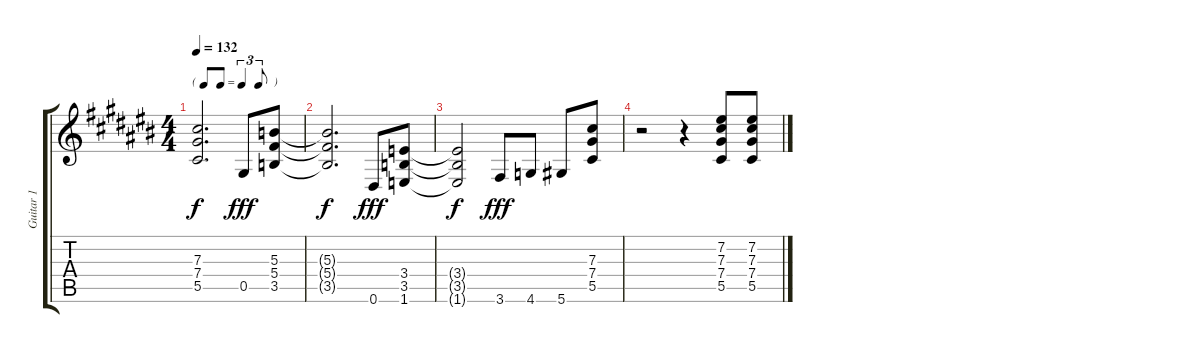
\track ("Guitar 1" "Guitar 1") {instrument electricguitarclean}
\staff {score tabs}
\tuning (Eb4 Bb3 Gb3 Db3 Ab2 Eb2) {hide}
\ts (4 4)
\tf triplet8th
\tempo 132
\clef g2
\ks c#
(7.3{t} 7.4{t} 5.5{t}).2{d dy f} 0.5.8{dy fff} (5.3 5.4 3.5).8 |
(5.3{t} 5.4{t} 3.5{t}).2{d dy f} 0.6.8{dy fff} (3.4 3.5 1.6).8 |
(3.4{t} 3.5{t} 1.6{t}).2{dy f} 3.6.8{dy fff} 4.6.8 5.6.8 (7.3 7.4 5.5).8 |
r.2 r.4 (7.2 7.3 7.4 5.5).8 (7.2 7.3 7.4 5.5).8
